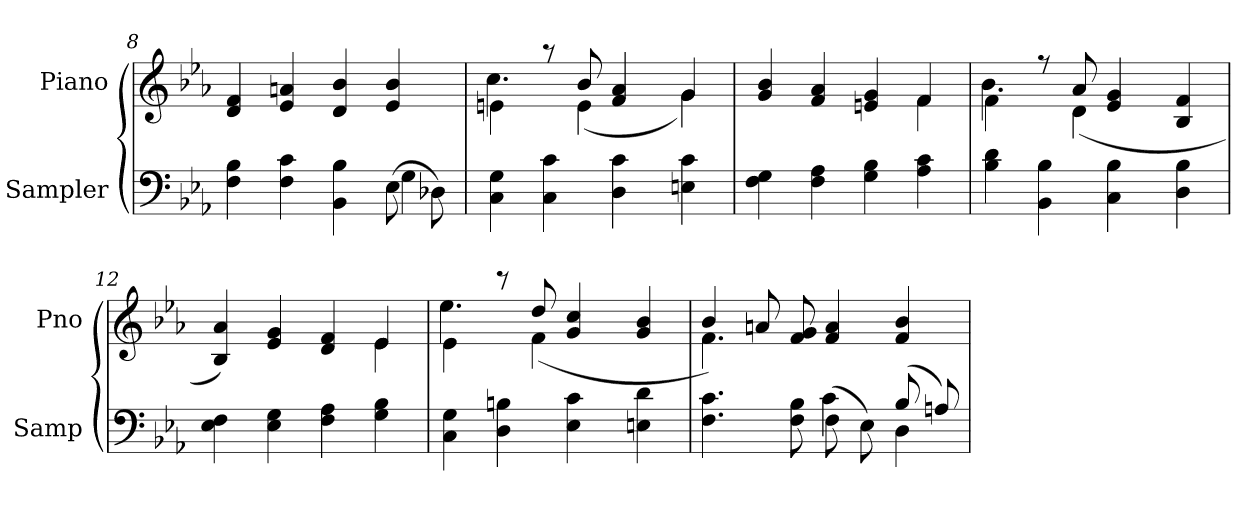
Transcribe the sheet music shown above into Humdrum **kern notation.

**kern	**kern
*part2	*part1
*staff2	*staff1
*I"Sampler	*I"Piano
*I'Samp	*I'Pno
*clefF4	*clefG2
*k[b-e-a-]	*k[b-e-a-]
*E-:	*E-:
=8	=8
*^	*
4F 4B-	2.ryy	4d 4f
4F 4c	.	4e- 4an
4BB- 4B-	.	4d 4b-
(8E-\	4G	4e- 4b-
8D-X\)	.	.
*v	*v	*
=9	=9
*	*^
4C 4G	4en\	4.cc
4C 4c	8r	.
.	8b-/	(4e
4D 4c	4f 4a-	.
.	.	8ryy
4En 4c	4g/	4g)
=10	=10	=10
4F 4G	4g 4b-	2.ryy
4F 4A-	4f 4a-	.
4G 4B-	4en 4g	.
4A- 4c	4f/	4f
=11	=11	=11
4B- 4d	4f\	4.b-
4BB- 4B-	8r	.
.	8a-/	(4d
4C 4B-	4e- 4g	.
.	.	4.ryy
4D 4B-	4B- 4f	.
=12	=12	=12
4E- 4F	4B- 4a-)	2.ryy
4E- 4G	4e- 4g	.
4F 4A-	4d 4f	.
4G 4B-	4e-/	4e-
=13	=13	=13
4C 4G	4e-\	4.ee-
4D 4Bn	8r	.
.	8dd/	(4f
4E- 4c	4g 4cc	.
.	.	4.ryy
4En 4d	4g 4b-	.
=14	=14	=14
*^	*	*
4.F 4.c	2ryy	4b-/)	4.f
.	.	8an/	.
8F 8B-	.	8f 8g	2ryy
(8F\	4c	4f 4a	.
8E-\)	.	.	.
(8B-/	4D	4f 4b-	.
8An/)	.	.	8ryy
*v	*v	*	*
*	*v	*v
=	=
*-	*-
